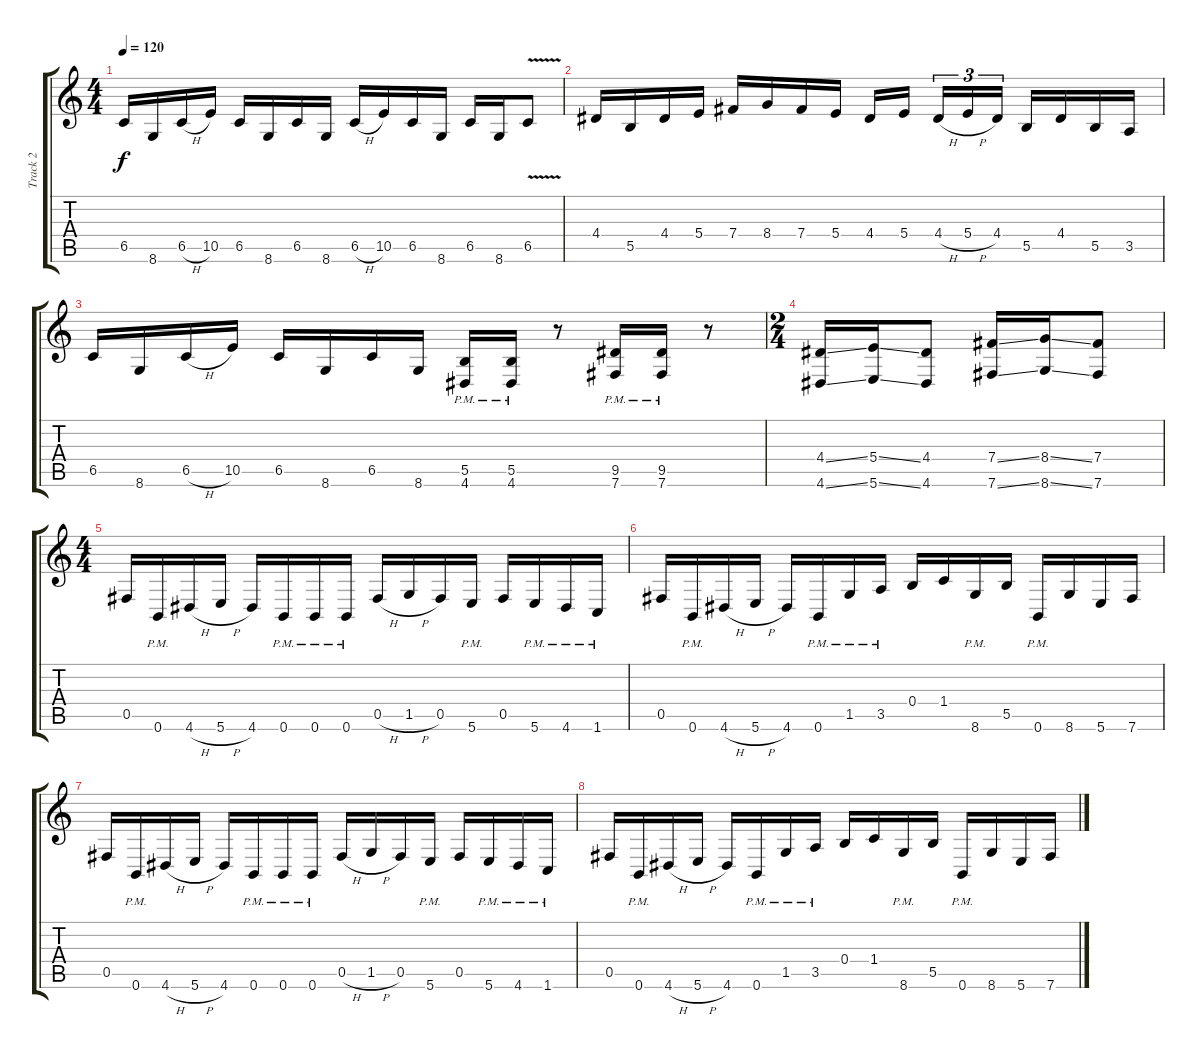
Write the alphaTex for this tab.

\track ("Track 2" "Track 2") {instrument distortionguitar}
\staff {score tabs}
\tuning (Db4 Ab3 E3 B2 Gb2 B1) {hide}
\ts (4 4)
\tempo 120
\clef g2
\ks c
6.5.16{dy f} 8.6.16 6.5{h}.16 10.5.16 6.5.16 8.6.16 6.5.16 8.6.16 6.5{h}.16 10.5.16 6.5.16 8.6.16 6.5.16 8.6.16 6.5{v}.8 |
4.4.16 5.5.16 4.4.16 5.4.16 7.4.16 8.4.16 7.4.16 5.4.16 4.4.16 5.4.16{beam splitsecondary} 4.4{h}.16{tu (3 2)} 5.4{h}.16{tu (3 2)} 4.4.16{tu (3 2)} 5.5.16 4.4.16 5.5.16 3.5.16 |
6.5.16 8.6.16 6.5{h}.16 10.5.16 6.5.16 8.6.16 6.5.16 8.6.16 (5.5{pm} 4.6{pm}).16 (5.5{pm} 4.6{pm}).16 r.8 (9.5{pm} 7.6{pm}).16 (9.5{pm} 7.6{pm}).16 r.8 |
\ts (2 4)
(4.4{ss} 4.6{ss}).16 (5.4{ss} 5.6{ss}).16 (4.4 4.6).8 (7.4{ss} 7.6{ss}).16 (8.4{ss} 8.6{ss}).16 (7.4 7.6).8 |
\ts (4 4)
0.5.16 0.6{pm}.16 4.6{h}.16 5.6{h}.16 4.6.16 0.6{pm}.16 0.6{pm}.16 0.6{pm}.16 0.5{h}.16 1.5{h}.16 0.5.16 5.6{pm}.16 0.5.16 5.6{pm}.16 4.6{pm}.16 1.6{pm}.16 |
0.5.16 0.6{pm}.16 4.6{h}.16 5.6{h}.16 4.6.16 0.6{pm}.16 1.5{pm}.16 3.5{pm}.16 0.4.16 1.4.16 8.6{pm}.16 5.5.16 0.6{pm}.16 8.6.16 5.6.16 7.6.16 |
0.5.16 0.6{pm}.16 4.6{h}.16 5.6{h}.16 4.6.16 0.6{pm}.16 0.6{pm}.16 0.6{pm}.16 0.5{h}.16 1.5{h}.16 0.5.16 5.6{pm}.16 0.5.16 5.6{pm}.16 4.6{pm}.16 1.6{pm}.16 |
0.5.16 0.6{pm}.16 4.6{h}.16 5.6{h}.16 4.6.16 0.6{pm}.16 1.5{pm}.16 3.5{pm}.16 0.4.16 1.4.16 8.6{pm}.16 5.5.16 0.6{pm}.16 8.6.16 5.6.16 7.6.16
